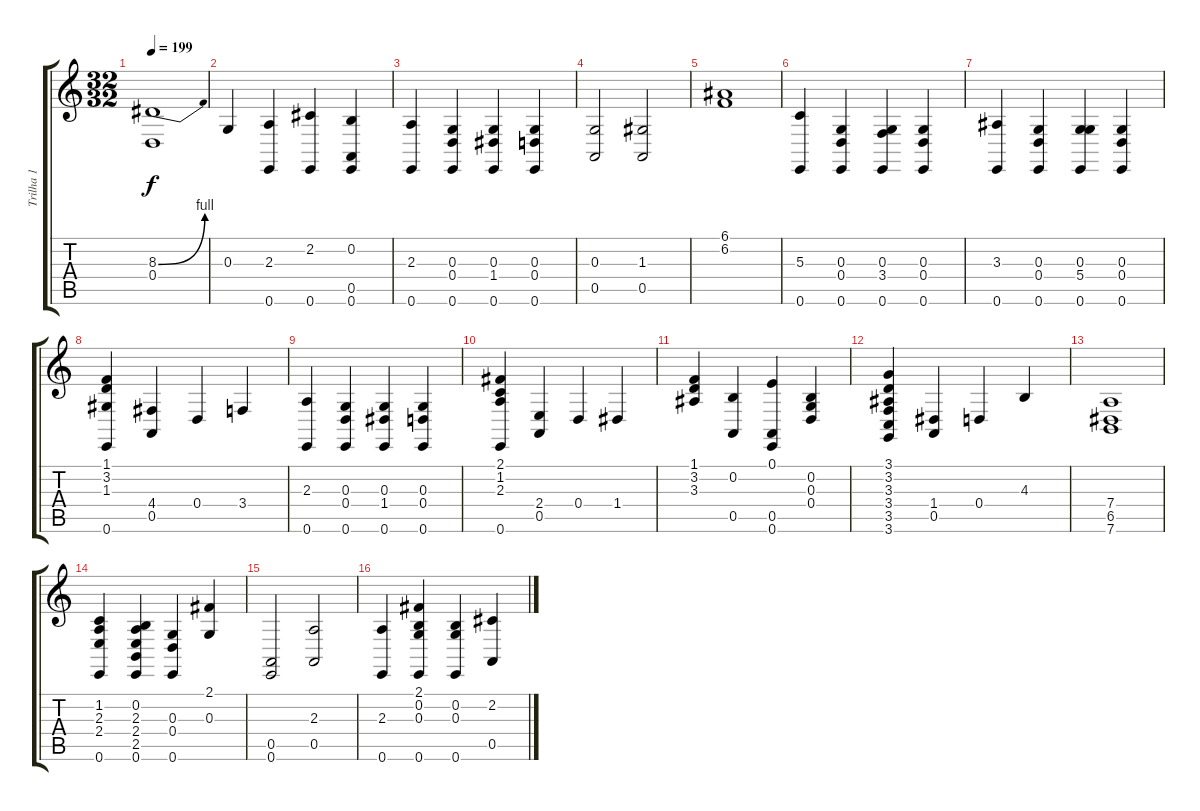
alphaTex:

\track ("Trilha 1" "Trilha 1") {instrument viola}
\staff {score tabs}
\tuning (E4 B3 G3 D3 A2 E2) {hide}
\ts (32 32)
\tempo 199
\clef g2
\ks c
(8.3{be (bend 0 0 60 4)} 0.4).1{dy f} |
0.3.4 (2.3 0.6).4 (2.2 0.6).4 (0.2 0.5 0.6).4 |
(2.3 0.6).4 (0.3 0.4 0.6).4 (0.3 1.4 0.6).4 (0.3 0.4 0.6).4 |
(0.3 0.5).2 (1.3 0.5).2 |
(6.1 6.2).1 |
(5.3 0.6).4 (0.3 0.4 0.6).4 (0.3 3.4 0.6).4 (0.3 0.4 0.6).4 |
(3.3 0.6).4 (0.3 0.4 0.6).4 (0.3 5.4 0.6).4 (0.3 0.4 0.6).4 |
(1.1 3.2 1.3 0.6).4 (4.4 0.5).4 0.4.4 3.4.4 |
(2.3 0.6).4 (0.3 0.4 0.6).4 (0.3 1.4 0.6).4 (0.3 0.4 0.6).4 |
(2.1 1.2 2.3 0.6).4 (2.4 0.5).4 0.4.4 1.4.4 |
(1.1 3.2 3.3).4 (0.2 0.5).4 (0.1 0.5 0.6).4 (0.2 0.3 0.4).4 |
(3.1 3.2 3.3 3.4 3.5 3.6).4 (1.4 0.5).4 0.4.4 4.3.4 |
(7.4 6.5 7.6).1 |
(1.2 2.3 2.4 0.6).4 (0.2 2.3 2.4 2.5 0.6).4 (0.3 0.4 0.6).4 (2.1 0.3).4 |
(0.5 0.6).2 (2.3 0.5).2 |
(2.3 0.6).4 (2.1 0.2 0.3 0.6).4 (0.2 0.3 0.6).4 (2.2 0.5).4
